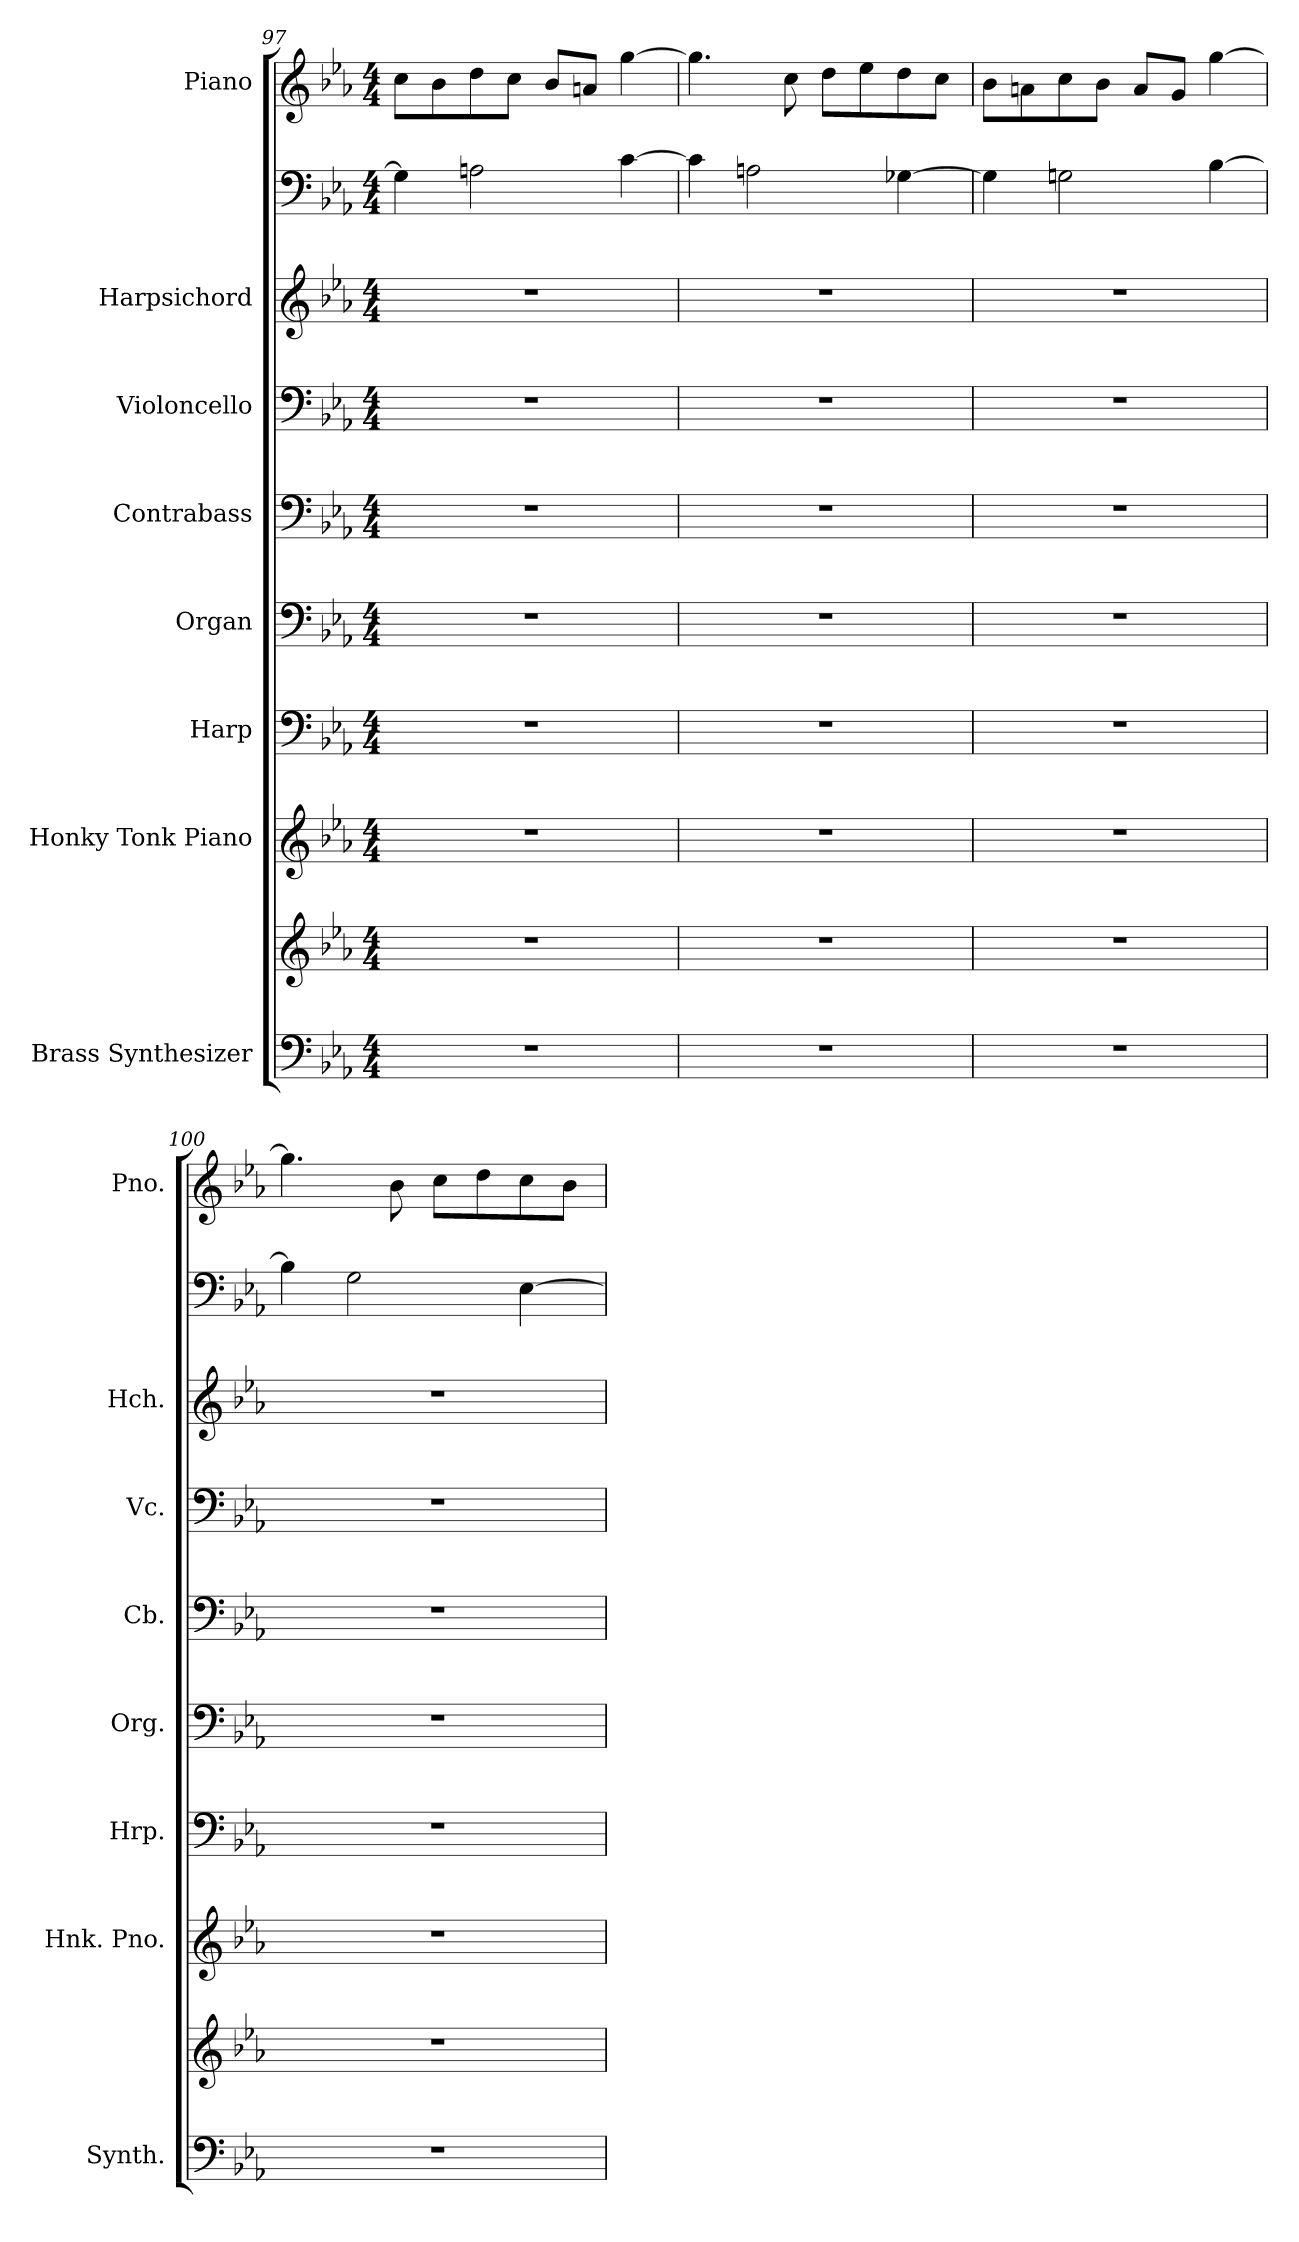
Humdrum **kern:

**kern	**kern	**kern	**kern	**kern	**kern	**kern	**kern	**kern	**kern
*part8	*part8	*part7	*part6	*part5	*part4	*part3	*part2	*part2	*part1
*staff10	*staff9	*staff8	*staff7	*staff6	*staff5	*staff4	*staff3	*staff2	*staff1
*I"Brass Synthesizer	*	*I"Honky Tonk Piano	*I"Harp	*I"Organ	*I"Contrabass	*I"Violoncello	*I"Harpsichord	*	*I"Piano
*I'Synth.	*	*I'Hnk. Pno.	*I'Hrp.	*I'Org.	*I'Cb.	*I'Vc.	*I'Hch.	*	*I'Pno.
*clefF4	*clefG2	*clefG2	*clefF4	*clefF4	*clefF4	*clefF4	*clefG2	*clefF4	*clefG2
*	*	*	*	*	*ITrd7c12	*	*	*	*
*k[b-e-a-]	*k[b-e-a-]	*k[b-e-a-]	*k[b-e-a-]	*k[b-e-a-]	*k[b-e-a-]	*k[b-e-a-]	*k[b-e-a-]	*k[b-e-a-]	*k[b-e-a-]
*M4/4	*M4/4	*M4/4	*M4/4	*M4/4	*M4/4	*M4/4	*M4/4	*M4/4	*M4/4
=97	=97	=97	=97	=97	=97	=97	=97	=97	=97
1r	1r	1r	1r	1r	1r	1r	1r	4G\]	8cc\L
.	.	.	.	.	.	.	.	.	8b-\
.	.	.	.	.	.	.	.	2An\	8dd\
.	.	.	.	.	.	.	.	.	8cc\J
.	.	.	.	.	.	.	.	.	8b-/L
.	.	.	.	.	.	.	.	.	8an/J
.	.	.	.	.	.	.	.	[4c\	[4gg\
=98	=98	=98	=98	=98	=98	=98	=98	=98	=98
1r	1r	1r	1r	1r	1r	1r	1r	4c\]	4.gg\]
.	.	.	.	.	.	.	.	2An\	.
.	.	.	.	.	.	.	.	.	8cc\
.	.	.	.	.	.	.	.	.	8dd\L
.	.	.	.	.	.	.	.	.	8ee-\
.	.	.	.	.	.	.	.	[4G-X\	8dd\
.	.	.	.	.	.	.	.	.	8cc\J
!!LO:PB:g=z
=99	=99	=99	=99	=99	=99	=99	=99	=99	=99
1r	1r	1r	1r	1r	1r	1r	1r	4G-\]	8b-\L
.	.	.	.	.	.	.	.	.	8an\
.	.	.	.	.	.	.	.	2Gn\	8cc\
.	.	.	.	.	.	.	.	.	8b-\J
.	.	.	.	.	.	.	.	.	8a/L
.	.	.	.	.	.	.	.	.	8g/J
.	.	.	.	.	.	.	.	[4B-\	[4gg\
=100	=100	=100	=100	=100	=100	=100	=100	=100	=100
1r	1r	1r	1r	1r	1r	1r	1r	4B-\]	4.gg\]
.	.	.	.	.	.	.	.	2G\	.
.	.	.	.	.	.	.	.	.	8b-\
.	.	.	.	.	.	.	.	.	8cc\L
.	.	.	.	.	.	.	.	.	8dd\
.	.	.	.	.	.	.	.	[4E-\	8cc\
.	.	.	.	.	.	.	.	.	8b-\J
=	=	=	=	=	=	=	=	=	=
*-	*-	*-	*-	*-	*-	*-	*-	*-	*-
